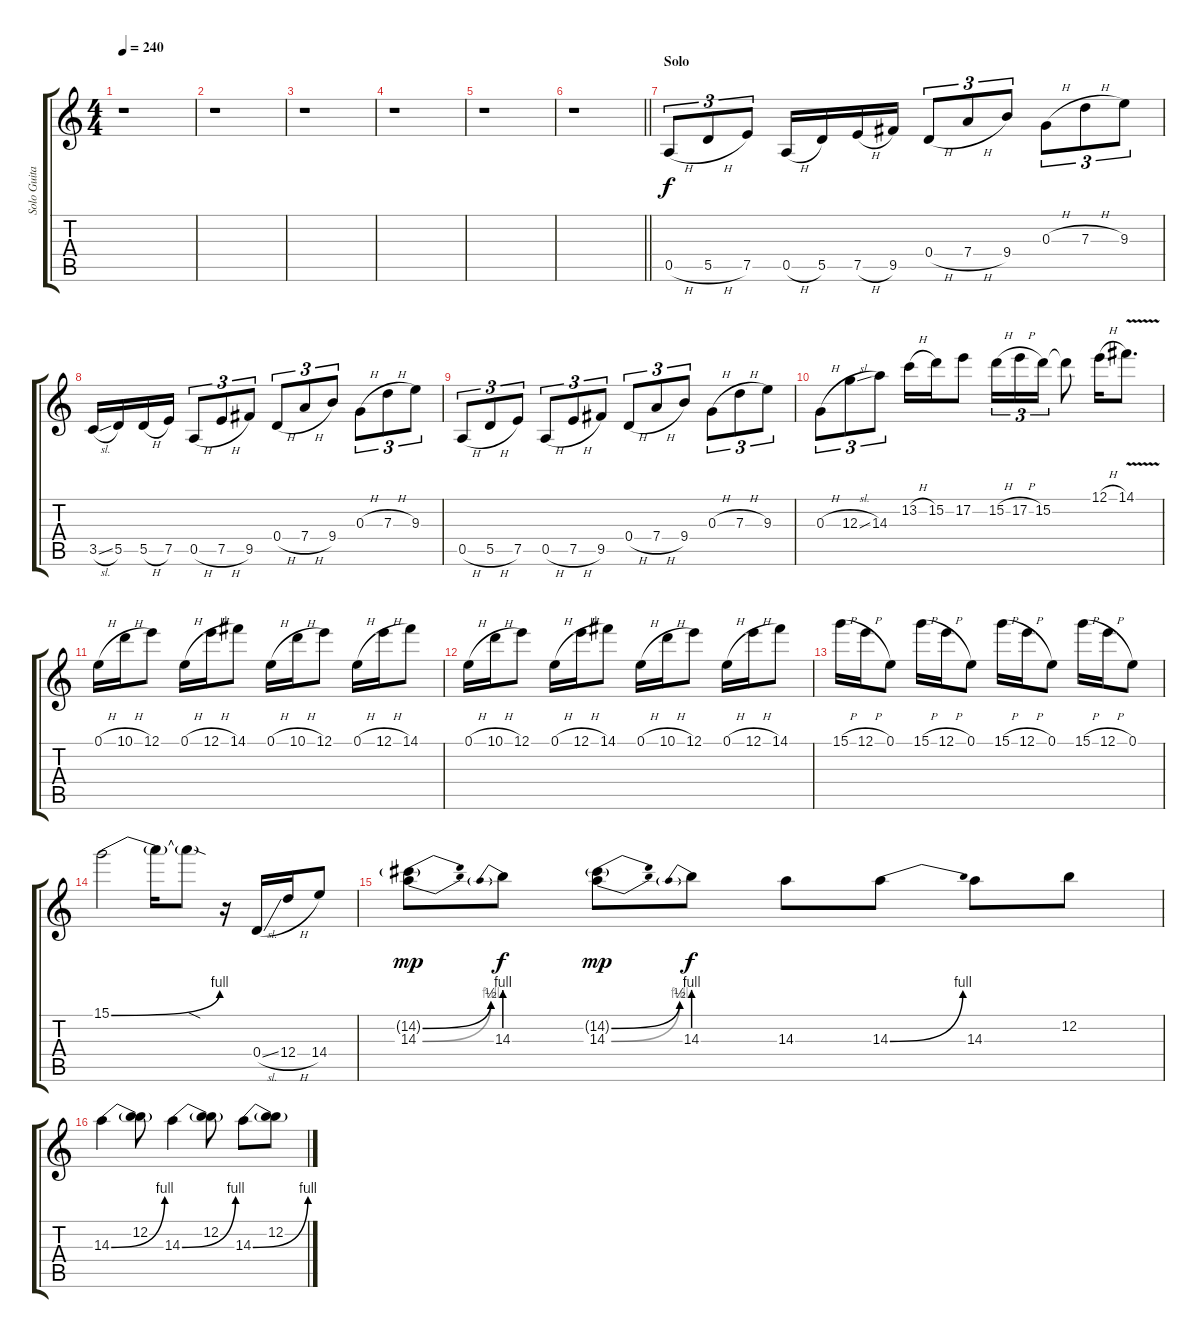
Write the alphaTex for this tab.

\track ("Solo Guitar" "Solo Guita") {instrument overdrivenguitar}
\staff {score tabs}
\tuning (E4 B3 G3 D3 A2 E2) {hide}
\ts (4 4)
\tempo 240
\clef g2
\ks c
r.1{dy f} |
r.1 |
r.1 |
r.1 |
r.1 |
\barLineRight lightlight
r.1 |
\section ("" "Solo")
0.5{h}.8{tu (3 2)} 5.5{h}.8{tu (3 2)} 7.5.8{tu (3 2)} 0.5{h}.16 5.5.16 7.5{h}.16 9.5.16 0.4{h}.8{tu (3 2)} 7.4{h}.8{tu (3 2)} 9.4.8{tu (3 2)} 0.3{h}.8{tu (3 2)} 7.3{h}.8{tu (3 2)} 9.3.8{tu (3 2)} |
3.5{sl}.16 5.5.16 5.5{h}.16 7.5.16 0.5{h}.8{tu (3 2)} 7.5{h}.8{tu (3 2)} 9.5.8{tu (3 2)} 0.4{h}.8{tu (3 2)} 7.4{h}.8{tu (3 2)} 9.4.8{tu (3 2)} 0.3{h}.8{tu (3 2)} 7.3{h}.8{tu (3 2)} 9.3.8{tu (3 2)} |
0.5{h}.8{tu (3 2)} 5.5{h}.8{tu (3 2)} 7.5.8{tu (3 2)} 0.5{h}.8{tu (3 2)} 7.5{h}.8{tu (3 2)} 9.5.8{tu (3 2)} 0.4{h}.8{tu (3 2)} 7.4{h}.8{tu (3 2)} 9.4.8{tu (3 2)} 0.3{h}.8{tu (3 2)} 7.3{h}.8{tu (3 2)} 9.3.8{tu (3 2)} |
0.3{h}.8{tu (3 2)} 12.3{sl}.8{tu (3 2)} 14.3.8{tu (3 2)} 13.2{h}.16 15.2.16 17.2.8 15.2{h}.16{tu (3 2)} 17.2{h}.16{tu (3 2)} 15.2.16{tu (3 2)} 15.2{t}.8 12.1{h}.16 14.1{v}.8{d} |
0.1{h}.16 10.1{h}.16 12.1.8 0.1{h}.16 12.1{h}.16 14.1.8 0.1{h}.16 10.1{h}.16 12.1.8 0.1{h}.16 12.1{h}.16 14.1.8 |
0.1{h}.16 10.1{h}.16 12.1.8 0.1{h}.16 12.1{h}.16 14.1.8 0.1{h}.16 10.1{h}.16 12.1.8 0.1{h}.16 12.1{h}.16 14.1.8 |
15.1{h}.16 12.1{h}.16 0.1.8 15.1{h}.16 12.1{h}.16 0.1.8 15.1{h}.16 12.1{h}.16 0.1.8 15.1{h}.16 12.1{h}.16 0.1.8 |
15.1{be (bend 0 0 60 4)}.2 15.1{t}.16 15.1{sod t}.8 r.16 0.4{sl}.16 12.4{h}.16 14.4.8 |
(14.2{be (bend 0 0 60 2) g} 14.3{be (bend 0 0 60 4)}).8{dy mp} 14.3{be (prebend 0 4 60 4)}.8{dy f} (14.2{be (bend 0 0 60 2) g} 14.3{be (bend 0 0 60 4)}).8{dy mp} 14.3{be (prebend 0 4 60 4)}.8{dy f} 14.3.8 14.3{be (bend 0 0 60 4)}.8 14.3.8 12.2.8 |
14.3{be (bend 0 0 60 4)}.4 (12.2 14.3{t}).8 14.3{be (bend 0 0 60 4)}.4 (12.2 14.3{t}).8 14.3{be (bend 0 0 60 4)}.8 (12.2 14.3{t}).8
